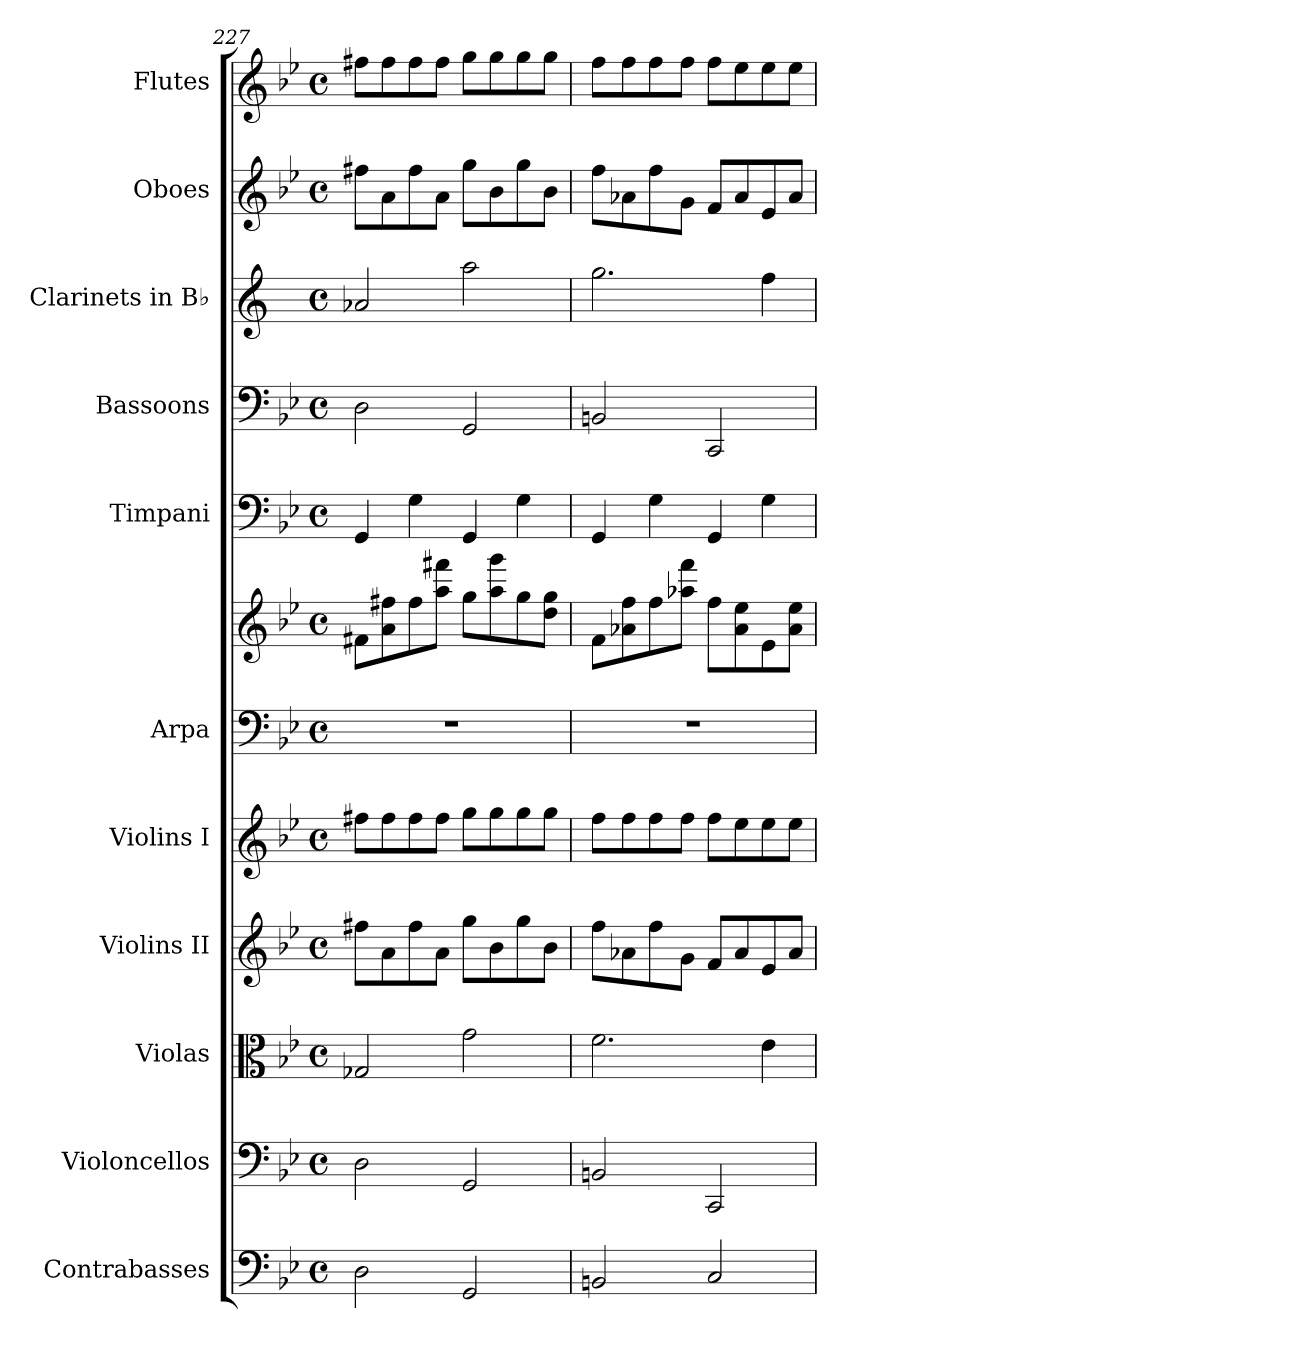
**kern	**kern	**kern	**kern	**kern	**kern	**kern	**kern	**kern	**kern	**kern	**kern
*part11	*part10	*part9	*part8	*part7	*part6	*part6	*part5	*part4	*part3	*part2	*part1
*staff12	*staff11	*staff10	*staff9	*staff8	*staff7	*staff6	*staff5	*staff4	*staff3	*staff2	*staff1
*I"Contrabasses	*I"Violoncellos	*I"Violas	*I"Violins II	*I"Violins I	*I"Arpa	*	*I"Timpani	*I"Bassoons	*I"Clarinets in B♭	*I"Oboes	*I"Flutes
*I'Cb.	*I'Vc.	*I'Vla.	*I'Vln. II	*I'Vln. I	*I'Arp.	*	*I'Timp.	*I'Bsn.	*	*I'Ob.	*I'Fl.
*clefF4	*clefF4	*clefC3	*clefG2	*clefG2	*clefF4	*clefG2	*clefF4	*clefF4	*clefG2	*clefG2	*clefG2
*ITrd7c12	*	*	*	*	*	*	*	*	*ITrd1c2	*	*
*k[b-e-]	*k[b-e-]	*k[b-e-]	*k[b-e-]	*k[b-e-]	*k[b-e-]	*k[b-e-]	*k[b-e-]	*k[b-e-]	*k[b-e-]	*k[b-e-]	*k[b-e-]
*M4/4	*M4/4	*M4/4	*M4/4	*M4/4	*M4/4	*M4/4	*M4/4	*M4/4	*M4/4	*M4/4	*M4/4
*met(c)	*met(c)	*met(c)	*met(c)	*met(c)	*met(c)	*met(c)	*met(c)	*met(c)	*met(c)	*met(c)	*met(c)
=227	=227	=227	=227	=227	=227	=227	=227	=227	=227	=227	=227
2DD\	2D\	2G-X/	8ff#X\L	8ff#X\L	1r	8f#X\L	4GG/	2D\	2g-X/	8ff#X\L	8ff#X\L
.	.	.	8a\	8ff#\	.	8a\ 8ff#X\	.	.	.	8a\	8ff#\
.	.	.	8ff#\	8ff#\	.	8ff#\	4G\	.	.	8ff#\	8ff#\
.	.	.	8a\J	8ff#\J	.	8aa\ 8fff#X\J	.	.	.	8a\J	8ff#\J
2GGG/	2GG/	2g\	8gg\L	8gg\L	.	8gg\L	4GG/	2GG/	2gg\	8gg\L	8gg\L
.	.	.	8b-\	8gg\	.	8aa\ 8ggg\	.	.	.	8b-\	8gg\
.	.	.	8gg\	8gg\	.	8gg\	4G\	.	.	8gg\	8gg\
.	.	.	8b-\J	8gg\J	.	8dd\ 8gg\J	.	.	.	8b-\J	8gg\J
=228	=228	=228	=228	=228	=228	=228	=228	=228	=228	=228	=228
2BBBn/	2BBn/	2.f\	8ff\L	8ff\L	1r	8f\L	4GG/	2BBn/	2.ff\	8ff\L	8ff\L
.	.	.	8a-X\	8ff\	.	8a-X\ 8ff\	.	.	.	8a-X\	8ff\
.	.	.	8ff\	8ff\	.	8ff\	4G\	.	.	8ff\	8ff\
.	.	.	8g\J	8ff\J	.	8aa-X\ 8fff\J	.	.	.	8g\J	8ff\J
2CC/	2CC/	.	8f/L	8ff\L	.	8ff\L	4GG/	2CC/	.	8f/L	8ff\L
.	.	.	8a-/	8ee-\	.	8a-\ 8ee-\	.	.	.	8a-/	8ee-\
.	.	4e-\	8e-/	8ee-\	.	8e-\	4G\	.	4ee-\	8e-/	8ee-\
.	.	.	8a-/J	8ee-\J	.	8a-\ 8ee-\J	.	.	.	8a-/J	8ee-\J
=	=	=	=	=	=	=	=	=	=	=	=
*-	*-	*-	*-	*-	*-	*-	*-	*-	*-	*-	*-
